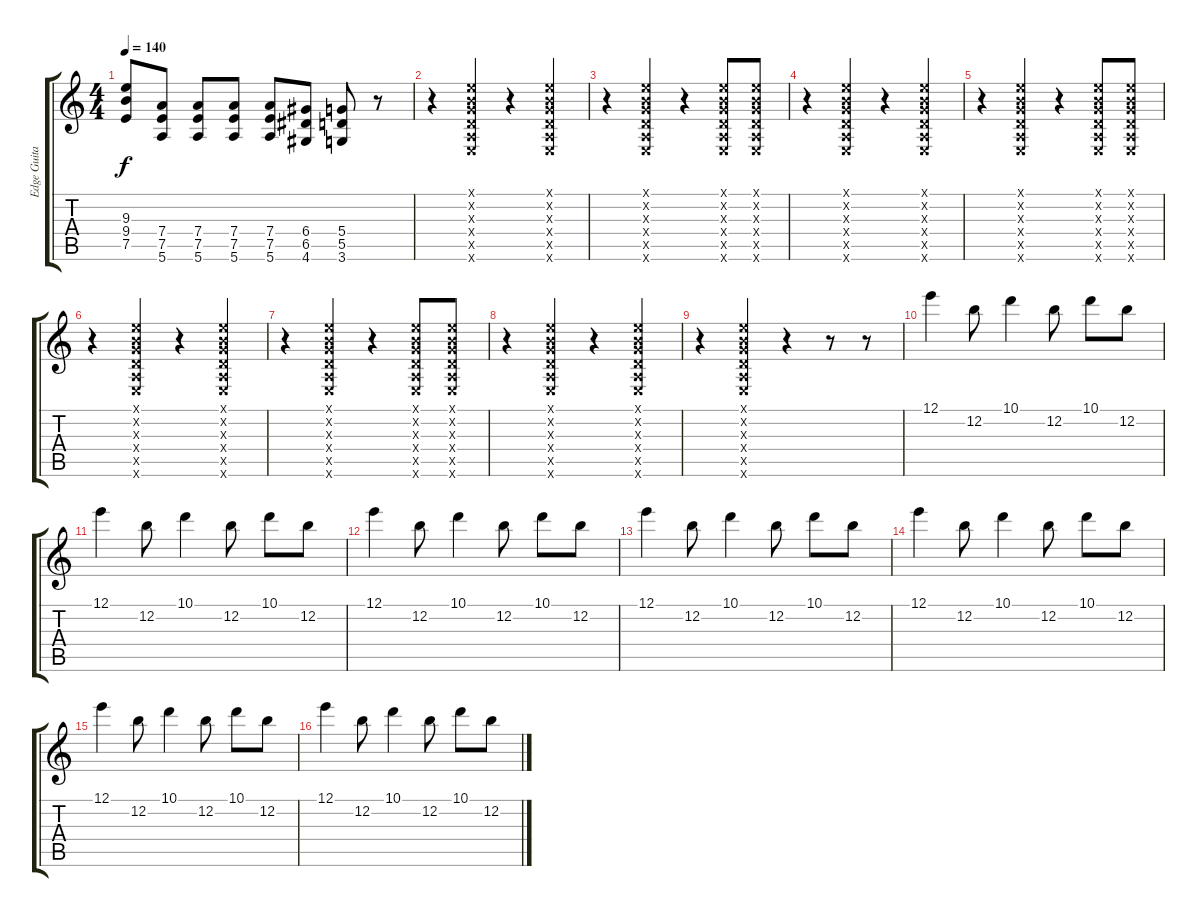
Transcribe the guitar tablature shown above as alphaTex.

\track ("Edge Guitar 1" "Edge Guita") {instrument overdrivenguitar}
\staff {score tabs}
\tuning (E4 B3 G3 D3 A2 E2) {hide}
\ts (4 4)
\tempo 140
\clef g2
\ks c
(9.3{t} 9.4{t} 7.5{t}).8{dy f} (7.4 7.5 5.6).8 (7.4 7.5 5.6).8 (7.4 7.5 5.6).8 (7.4 7.5 5.6).8 (6.4 6.5 4.6).8 (5.4 5.5 3.6).8 r.8 |
r.4 (0.1{x} 0.2{x} 0.3{x} 0.4{x} 0.5{x} 0.6{x}).4 r.4 (0.1{x} 0.2{x} 0.3{x} 0.4{x} 0.5{x} 0.6{x}).4 |
r.4 (0.1{x} 0.2{x} 0.3{x} 0.4{x} 0.5{x} 0.6{x}).4 r.4 (0.1{x} 0.2{x} 0.3{x} 0.4{x} 0.5{x} 0.6{x}).8 (0.1{x} 0.2{x} 0.3{x} 0.4{x} 0.5{x} 0.6{x}).8 |
r.4 (0.1{x} 0.2{x} 0.3{x} 0.4{x} 0.5{x} 0.6{x}).4 r.4 (0.1{x} 0.2{x} 0.3{x} 0.4{x} 0.5{x} 0.6{x}).4 |
r.4 (0.1{x} 0.2{x} 0.3{x} 0.4{x} 0.5{x} 0.6{x}).4 r.4 (0.1{x} 0.2{x} 0.3{x} 0.4{x} 0.5{x} 0.6{x}).8 (0.1{x} 0.2{x} 0.3{x} 0.4{x} 0.5{x} 0.6{x}).8 |
r.4 (0.1{x} 0.2{x} 0.3{x} 0.4{x} 0.5{x} 0.6{x}).4 r.4 (0.1{x} 0.2{x} 0.3{x} 0.4{x} 0.5{x} 0.6{x}).4 |
r.4 (0.1{x} 0.2{x} 0.3{x} 0.4{x} 0.5{x} 0.6{x}).4 r.4 (0.1{x} 0.2{x} 0.3{x} 0.4{x} 0.5{x} 0.6{x}).8 (0.1{x} 0.2{x} 0.3{x} 0.4{x} 0.5{x} 0.6{x}).8 |
r.4 (0.1{x} 0.2{x} 0.3{x} 0.4{x} 0.5{x} 0.6{x}).4 r.4 (0.1{x} 0.2{x} 0.3{x} 0.4{x} 0.5{x} 0.6{x}).4 |
r.4 (0.1{x} 0.2{x} 0.3{x} 0.4{x} 0.5{x} 0.6{x}).4 r.4 r.8 r.8 |
12.1.4 12.2.8 10.1.4 12.2.8 10.1.8 12.2.8 |
12.1.4 12.2.8 10.1.4 12.2.8 10.1.8 12.2.8 |
12.1.4 12.2.8 10.1.4 12.2.8 10.1.8 12.2.8 |
12.1.4 12.2.8 10.1.4 12.2.8 10.1.8 12.2.8 |
12.1.4 12.2.8 10.1.4 12.2.8 10.1.8 12.2.8 |
12.1.4 12.2.8 10.1.4 12.2.8 10.1.8 12.2.8 |
12.1.4 12.2.8 10.1.4 12.2.8 10.1.8 12.2.8
